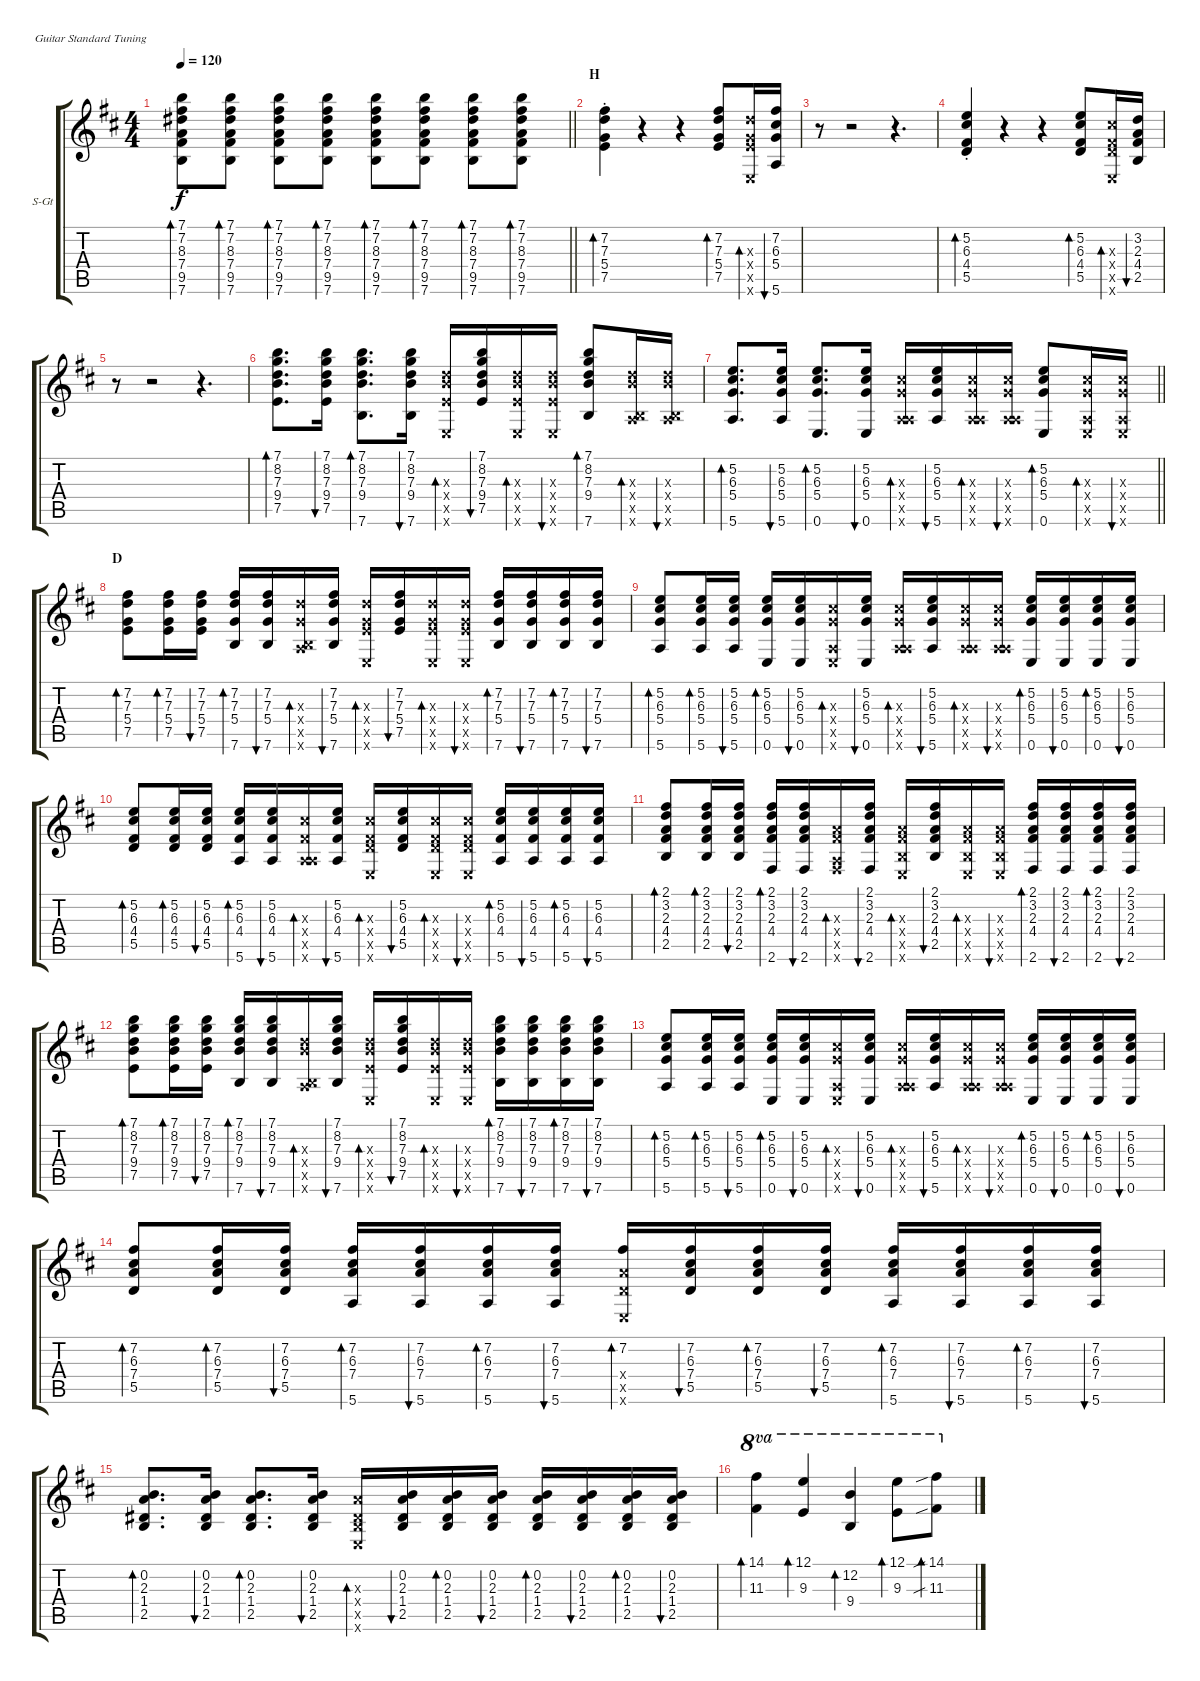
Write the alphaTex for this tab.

\bracketExtendMode groupsimilarinstruments
\firstSystemTrackNameOrientation horizontal
\otherSystemsTrackNameOrientation horizontal
\track ("A.Guitar 2" "S-Gt") {instrument acousticguitarsteel}
\staff {score tabs}
\tuning (E4 B3 G3 D3 A2 E2)
\ts (4 4)
\tempo 120
\clef g2
\barLineRight lightlight
\ks d
(7.1 7.2 8.3 7.4 9.5 7.6).8{bd 30 dy f} (7.1 7.2 8.3 7.4 9.5 7.6).8{bd 30} (7.1 7.2 8.3 7.4 9.5 7.6).8{bd 30} (7.1 7.2 8.3 7.4 9.5 7.6).8{bd 30} (7.1 7.2 8.3 7.4 9.5 7.6).8{bd 30} (7.1 7.2 8.3 7.4 9.5 7.6).8{bd 30} (7.1 7.2 8.3 7.4 9.5 7.6).8{bd 30} (7.1 7.2 8.3 7.4 9.5 7.6).8{bd 30} |
\section ("" "H")
(7.2{st} 7.3{st} 5.4{st} 7.5{st}).4{bd 30} r.4 r.4 (7.2 7.3 5.4 7.5).8{bd 30} (7.3{x} 5.4{x} 7.5{x} 0.6{x}).16{bd 30} (7.2 6.3 5.4 5.6).16{bu 30} |
r.8 r.2 r.4{d} |
(5.2{st} 6.3{st} 4.4{st} 5.5{st}).4{bd 30} r.4 r.4 (5.2 6.3 4.4 5.5).8{bd 30} (6.3{x} 4.4{x} 5.5{x} 0.6{x}).16{bd 30} (3.2 2.3 4.4 2.5).16{bu 30} |
r.8 r.2 r.4{d} |
(7.1 8.2 7.3 9.4 7.5).8{d bd 30} (7.1 8.2 7.3 9.4 7.5).16{bu 30} (7.1 8.2 7.3 9.4 7.6).8{d bd 30} (7.1 8.2 7.3 9.4 7.6).16{bu 30} (7.3{x} 9.4{x} 7.5{x} 0.6{x}).16{bd 30} (7.1 8.2 7.3 9.4 7.5).16{bu 30} (7.3{x} 9.4{x} 7.5{x} 0.6{x}).16{bd 30} (7.3{x} 9.4{x} 7.5{x} 0.6{x}).16{bu 30} (7.1 8.2 7.3 9.4 7.6).8{bd 30} (7.3{x} 9.4{x} 0.5{x} 7.6{x}).16{bd 30} (7.3{x} 9.4{x} 0.5{x} 7.6{x}).16{bu 30} |
\barLineRight lightlight
(5.2 6.3 5.4 5.6).8{d bd 30} (5.2 6.3 5.4 5.6).16{bu 30} (5.2 6.3 5.4 0.6).8{d bd 30} (5.2 6.3 5.4 0.6).16{bu 30} (6.3{x} 5.4{x} 0.5{x} 5.6{x}).16{bd 30} (5.2 6.3 5.4 5.6).16{bu 30} (6.3{x} 5.4{x} 0.5{x} 5.6{x}).16{bd 30} (6.3{x} 5.4{x} 0.5{x} 5.6{x}).16{bu 30} (5.2 6.3 5.4 0.6).8{bd 30} (6.3{x} 5.4{x} 0.5{x} 0.6{x}).16{bd 30} (6.3{x} 5.4{x} 0.5{x} 0.6{x}).16{bu 30} |
\section ("" "D")
(7.2 7.3 5.4 7.5).8{bd 30} (7.2 7.3 5.4 7.5).16{bd 30} (7.2 7.3 5.4 7.5).16{bu 30} (7.2 7.3 5.4 7.6).16{bd 30} (7.2 7.3 5.4 7.6).16{bu 30} (7.3{x} 5.4{x} 0.5{x} 7.6{x}).16{bd 30} (7.2 7.3 5.4 7.6).16{bu 30} (7.3{x} 5.4{x} 7.5{x} 0.6{x}).16{bd 30} (7.2 7.3 5.4 7.5).16{bu 30} (7.3{x} 5.4{x} 7.5{x} 0.6{x}).16{bd 30} (7.3{x} 5.4{x} 7.5{x} 0.6{x}).16{bu 30} (7.2 7.3 5.4 7.6).16{bd 30} (7.2 7.3 5.4 7.6).16{bu 30} (7.2 7.3 5.4 7.6).16{bd 30} (7.2 7.3 5.4 7.6).16{bu 30} |
(5.2 6.3 5.4 5.6).8{bd 30} (5.2 6.3 5.4 5.6).16{bd 30} (5.2 6.3 5.4 5.6).16{bu 30} (5.2 6.3 5.4 0.6).16{bd 30} (5.2 6.3 5.4 0.6).16{bu 30} (6.3{x} 5.4{x} 0.5{x} 0.6{x}).16{bd 30} (5.2 6.3 5.4 0.6).16{bu 30} (6.3{x} 5.4{x} 0.5{x} 5.6{x}).16{bd 30} (5.2 6.3 5.4 5.6).16{bu 30} (6.3{x} 5.4{x} 0.5{x} 5.6{x}).16{bd 30} (6.3{x} 5.4{x} 0.5{x} 5.6{x}).16{bu 30} (5.2 6.3 5.4 0.6).16{bd 30} (5.2 6.3 5.4 0.6).16{bu 30} (5.2 6.3 5.4 0.6).16{bd 30} (5.2 6.3 5.4 0.6).16{bu 30} |
(5.2 6.3 4.4 5.5).8{bd 30} (5.2 6.3 4.4 5.5).16{bd 30} (5.2 6.3 4.4 5.5).16{bu 30} (5.2 6.3 4.4 5.6).16{bd 30} (5.2 6.3 4.4 5.6).16{bu 30} (6.3{x} 4.4{x} 0.5{x} 5.6{x}).16{bd 30} (5.2 6.3 4.4 5.6).16{bu 30} (6.3{x} 4.4{x} 5.5{x} 0.6{x}).16{bd 30} (5.2 6.3 4.4 5.5).16{bu 30} (6.3{x} 4.4{x} 5.5{x} 0.6{x}).16{bd 30} (6.3{x} 4.4{x} 5.5{x} 0.6{x}).16{bu 30} (5.2 6.3 4.4 5.6).16{bd 30} (5.2 6.3 4.4 5.6).16{bu 30} (5.2 6.3 4.4 5.6).16{bd 30} (5.2 6.3 4.4 5.6).16{bu 30} |
(2.1 3.2 2.3 4.4 2.5).8{bd 30} (2.1 3.2 2.3 4.4 2.5).16{bd 30} (2.1 3.2 2.3 4.4 2.5).16{bu 30} (2.1 3.2 2.3 4.4 2.6).16{bd 30} (2.1 3.2 2.3 4.4 2.6).16{bu 30} (2.3{x} 4.4{x} 0.5{x} 2.6{x}).16{bd 30} (2.1 3.2 2.3 4.4 2.6).16{bu 30} (2.3{x} 4.4{x} 2.5{x} 0.6{x}).16{bd 30} (2.1 3.2 2.3 4.4 2.5).16{bu 30} (2.3{x} 4.4{x} 2.5{x} 0.6{x}).16{bd 30} (2.3{x} 4.4{x} 2.5{x} 0.6{x}).16{bu 30} (2.1 3.2 2.3 4.4 2.6).16{bd 30} (2.1 3.2 2.3 4.4 2.6).16{bu 30} (2.1 3.2 2.3 4.4 2.6).16{bd 30} (2.1 3.2 2.3 4.4 2.6).16{bu 30} |
(7.1 8.2 7.3 9.4 7.5).8{bd 30} (7.1 8.2 7.3 9.4 7.5).16{bd 30} (7.1 8.2 7.3 9.4 7.5).16{bu 30} (7.1 8.2 7.3 9.4 7.6).16{bd 30} (7.1 8.2 7.3 9.4 7.6).16{bu 30} (7.3{x} 9.4{x} 0.5{x} 7.6{x}).16{bd 30} (7.1 8.2 7.3 9.4 7.6).16{bu 30} (7.3{x} 9.4{x} 7.5{x} 0.6{x}).16{bd 30} (7.1 8.2 7.3 9.4 7.5).16{bu 30} (7.3{x} 9.4{x} 7.5{x} 0.6{x}).16{bd 30} (7.3{x} 9.4{x} 7.5{x} 0.6{x}).16{bu 30} (7.1 8.2 7.3 9.4 7.6).16{bd 30} (7.1 8.2 7.3 9.4 7.6).16{bu 30} (7.1 8.2 7.3 9.4 7.6).16{bd 30} (7.1 8.2 7.3 9.4 7.6).16{bu 30} |
(5.2 6.3 5.4 5.6).8{bd 30} (5.2 6.3 5.4 5.6).16{bd 30} (5.2 6.3 5.4 5.6).16{bu 30} (5.2 6.3 5.4 0.6).16{bd 30} (5.2 6.3 5.4 0.6).16{bu 30} (6.3{x} 5.4{x} 0.5{x} 0.6{x}).16{bd 30} (5.2 6.3 5.4 0.6).16{bu 30} (6.3{x} 5.4{x} 0.5{x} 5.6{x}).16{bd 30} (5.2 6.3 5.4 5.6).16{bu 30} (6.3{x} 5.4{x} 0.5{x} 5.6{x}).16{bd 30} (6.3{x} 5.4{x} 0.5{x} 5.6{x}).16{bu 30} (5.2 6.3 5.4 0.6).16{bd 30} (5.2 6.3 5.4 0.6).16{bu 30} (5.2 6.3 5.4 0.6).16{bd 30} (5.2 6.3 5.4 0.6).16{bu 30} |
(7.2 6.3 7.4 5.5).8{bd 30} (7.2 6.3 7.4 5.5).16{bd 30} (7.2 6.3 7.4 5.5).16{bu 30} (7.2 6.3 7.4 5.6).16{bd 30} (7.2 6.3 7.4 5.6).16{bu 30} (7.2 6.3 7.4 5.6).16{bd 30} (7.2 6.3 7.4 5.6).16{bu 30} (7.2 7.4{x} 5.5{x} 0.6{x}).16{bd 30} (7.2 6.3 7.4 5.5).16{bu 30} (7.2 6.3 7.4 5.5).16{bd 30} (7.2 6.3 7.4 5.5).16{bu 30} (7.2 6.3 7.4 5.6).16{bd 30} (7.2 6.3 7.4 5.6).16{bu 30} (7.2 6.3 7.4 5.6).16{bd 30} (7.2 6.3 7.4 5.6).16{bu 30} |
(0.2 2.3 1.4 2.5).8{d bd 30} (0.2 2.3 1.4 2.5).16{bu 60} (0.2 2.3 1.4 2.5).8{d bd 30} (0.2 2.3 1.4 2.5).16{bu 60} (2.3{x} 1.4{x} 2.5{x} 0.6{x}).16{bd 30} (0.2 2.3 1.4 2.5).16{bu 60} (0.2 2.3 1.4 2.5).16{bd 30} (0.2 2.3 1.4 2.5).16{bu 60} (0.2 2.3 1.4 2.5).16{bd 30} (0.2 2.3 1.4 2.5).16{bu 60} (0.2 2.3 1.4 2.5).16{bd 30} (0.2 2.3 1.4 2.5).16{bu 60} |
(14.1 11.3).4{bd 30 ot 8va} (12.1 9.3).4{bd 30 ot 8va} (12.2 9.4).4{bd 30 ot 8va} (12.1 9.3).8{bd 30 ot 8va} (14.1{sib} 11.3{sib}).8{bd 30 ot 8va}
